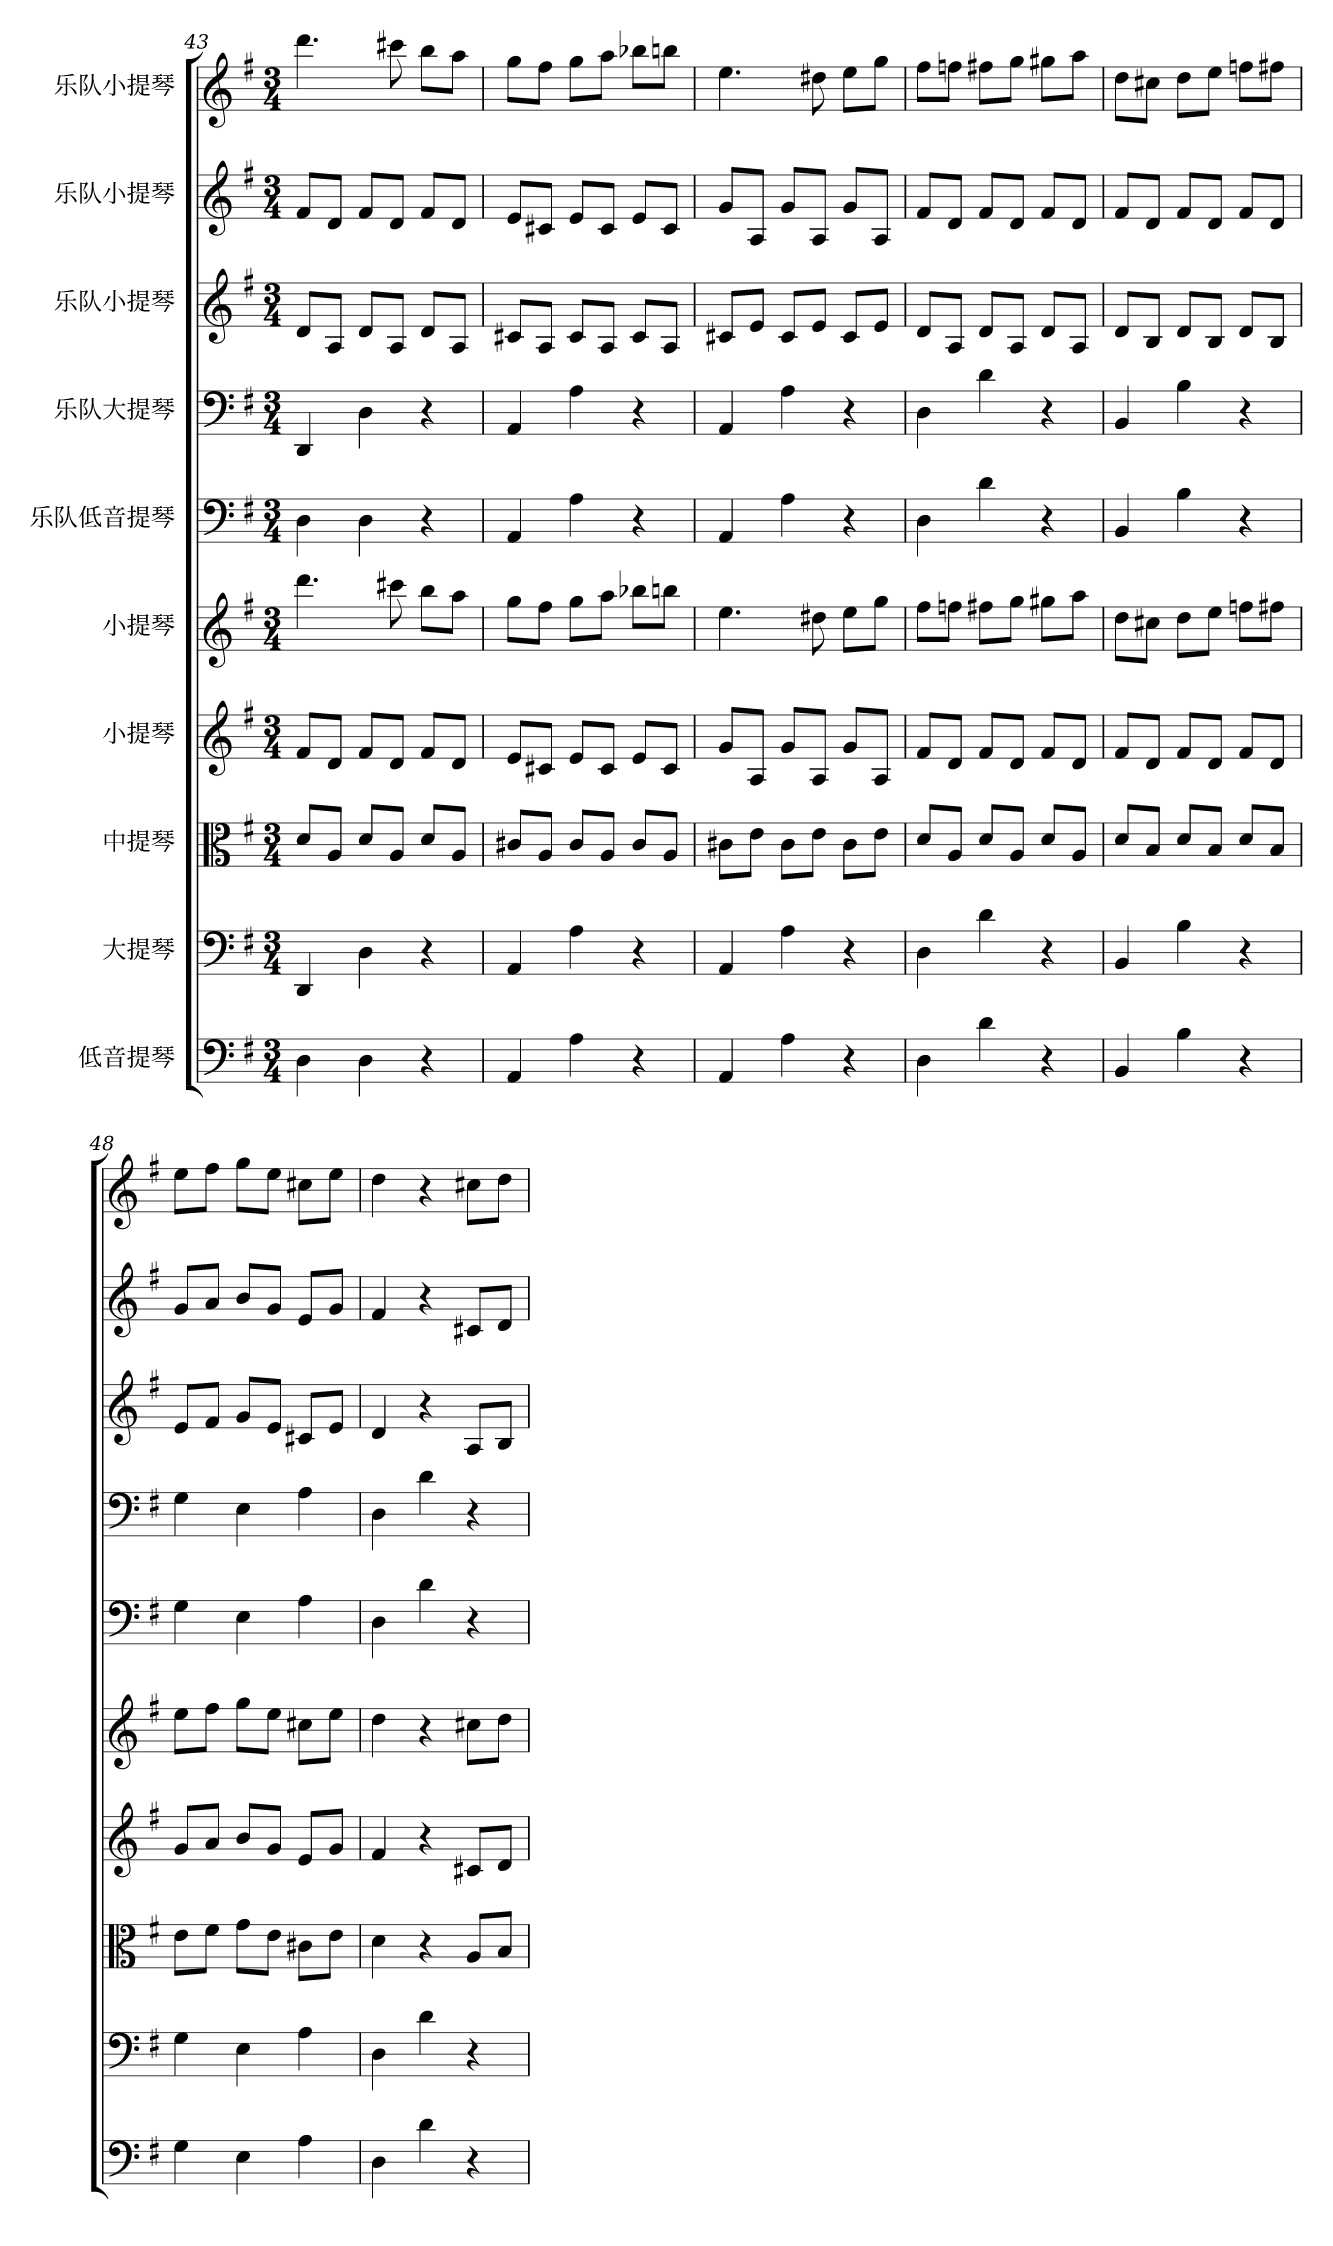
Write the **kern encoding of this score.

**kern	**kern	**kern	**kern	**kern	**kern	**kern	**kern	**kern	**kern
*part10	*part9	*part8	*part7	*part6	*part5	*part4	*part3	*part2	*part1
*staff10	*staff9	*staff8	*staff7	*staff6	*staff5	*staff4	*staff3	*staff2	*staff1
*I"低音提琴	*I"大提琴	*I"中提琴	*I"小提琴	*I"小提琴	*I"乐队低音提琴	*I"乐队大提琴	*I"乐队小提琴	*I"乐队小提琴	*I"乐队小提琴
!!LO:PB:g=z
*clefF4	*clefF4	*clefC3	*clefG2	*clefG2	*clefF4	*clefF4	*clefG2	*clefG2	*clefG2
*ITrd7c12	*	*	*	*	*ITrd7c12	*	*	*	*
*k[f#]	*k[f#]	*k[f#]	*k[f#]	*k[f#]	*k[f#]	*k[f#]	*k[f#]	*k[f#]	*k[f#]
*M3/4	*M3/4	*M3/4	*M3/4	*M3/4	*M3/4	*M3/4	*M3/4	*M3/4	*M3/4
=43	=43	=43	=43	=43	=43	=43	=43	=43	=43
4DD\	4DD/	8d/L	8f#/L	4.ddd\	4DD\	4DD/	8d/L	8f#/L	4.ddd\
.	.	8A/J	8d/J	.	.	.	8A/J	8d/J	.
4DD\	4D\	8d/L	8f#/L	.	4DD\	4D\	8d/L	8f#/L	.
.	.	8A/J	8d/J	8ccc#X\	.	.	8A/J	8d/J	8ccc#X\
4r	4r	8d/L	8f#/L	8bb\L	4r	4r	8d/L	8f#/L	8bb\L
.	.	8A/J	8d/J	8aa\J	.	.	8A/J	8d/J	8aa\J
=44	=44	=44	=44	=44	=44	=44	=44	=44	=44
4AAA/	4AA/	8c#X/L	8e/L	8gg\L	4AAA/	4AA/	8c#X/L	8e/L	8gg\L
.	.	8A/J	8c#X/J	8ff#\J	.	.	8A/J	8c#X/J	8ff#\J
4AA\	4A\	8c#/L	8e/L	8gg\L	4AA\	4A\	8c#/L	8e/L	8gg\L
.	.	8A/J	8c#/J	8aa\J	.	.	8A/J	8c#/J	8aa\J
4r	4r	8c#/L	8e/L	8bb-X\L	4r	4r	8c#/L	8e/L	8bb-X\L
.	.	8A/J	8c#/J	8bbn\J	.	.	8A/J	8c#/J	8bbn\J
=45	=45	=45	=45	=45	=45	=45	=45	=45	=45
4AAA/	4AA/	8c#X\L	8g/L	4.ee\	4AAA/	4AA/	8c#X/L	8g/L	4.ee\
.	.	8e\J	8A/J	.	.	.	8e/J	8A/J	.
4AA\	4A\	8c#\L	8g/L	.	4AA\	4A\	8c#/L	8g/L	.
.	.	8e\J	8A/J	8dd#X\	.	.	8e/J	8A/J	8dd#X\
4r	4r	8c#\L	8g/L	8ee\L	4r	4r	8c#/L	8g/L	8ee\L
.	.	8e\J	8A/J	8gg\J	.	.	8e/J	8A/J	8gg\J
=46	=46	=46	=46	=46	=46	=46	=46	=46	=46
4DD\	4D\	8d/L	8f#/L	8ff#\L	4DD\	4D\	8d/L	8f#/L	8ff#\L
.	.	8A/J	8d/J	8ffn\J	.	.	8A/J	8d/J	8ffn\J
4D\	4d\	8d/L	8f#/L	8ff#X\L	4D\	4d\	8d/L	8f#/L	8ff#X\L
.	.	8A/J	8d/J	8gg\J	.	.	8A/J	8d/J	8gg\J
4r	4r	8d/L	8f#/L	8gg#X\L	4r	4r	8d/L	8f#/L	8gg#X\L
.	.	8A/J	8d/J	8aa\J	.	.	8A/J	8d/J	8aa\J
=47	=47	=47	=47	=47	=47	=47	=47	=47	=47
4BBB/	4BB/	8d/L	8f#/L	8dd\L	4BBB/	4BB/	8d/L	8f#/L	8dd\L
.	.	8B/J	8d/J	8cc#X\J	.	.	8B/J	8d/J	8cc#X\J
4BB\	4B\	8d/L	8f#/L	8dd\L	4BB\	4B\	8d/L	8f#/L	8dd\L
.	.	8B/J	8d/J	8ee\J	.	.	8B/J	8d/J	8ee\J
4r	4r	8d/L	8f#/L	8ffn\L	4r	4r	8d/L	8f#/L	8ffn\L
.	.	8B/J	8d/J	8ff#X\J	.	.	8B/J	8d/J	8ff#X\J
!!LO:PB:g=z
=48	=48	=48	=48	=48	=48	=48	=48	=48	=48
4GG\	4G\	8e\L	8g/L	8ee\L	4GG\	4G\	8e/L	8g/L	8ee\L
.	.	8f#\J	8a/J	8ff#\J	.	.	8f#/J	8a/J	8ff#\J
4EE\	4E\	8g\L	8b/L	8gg\L	4EE\	4E\	8g/L	8b/L	8gg\L
.	.	8e\J	8g/J	8ee\J	.	.	8e/J	8g/J	8ee\J
4AA\	4A\	8c#X\L	8e/L	8cc#X\L	4AA\	4A\	8c#X/L	8e/L	8cc#X\L
.	.	8e\J	8g/J	8ee\J	.	.	8e/J	8g/J	8ee\J
=49	=49	=49	=49	=49	=49	=49	=49	=49	=49
4DD\	4D\	4d\	4f#/	4dd\	4DD\	4D\	4d/	4f#/	4dd\
4D\	4d\	4r	4r	4r	4D\	4d\	4r	4r	4r
4r	4r	8A/L	8c#X/L	8cc#X\L	4r	4r	8A/L	8c#X/L	8cc#X\L
.	.	8B/J	8d/J	8dd\J	.	.	8B/J	8d/J	8dd\J
=	=	=	=	=	=	=	=	=	=
*-	*-	*-	*-	*-	*-	*-	*-	*-	*-
